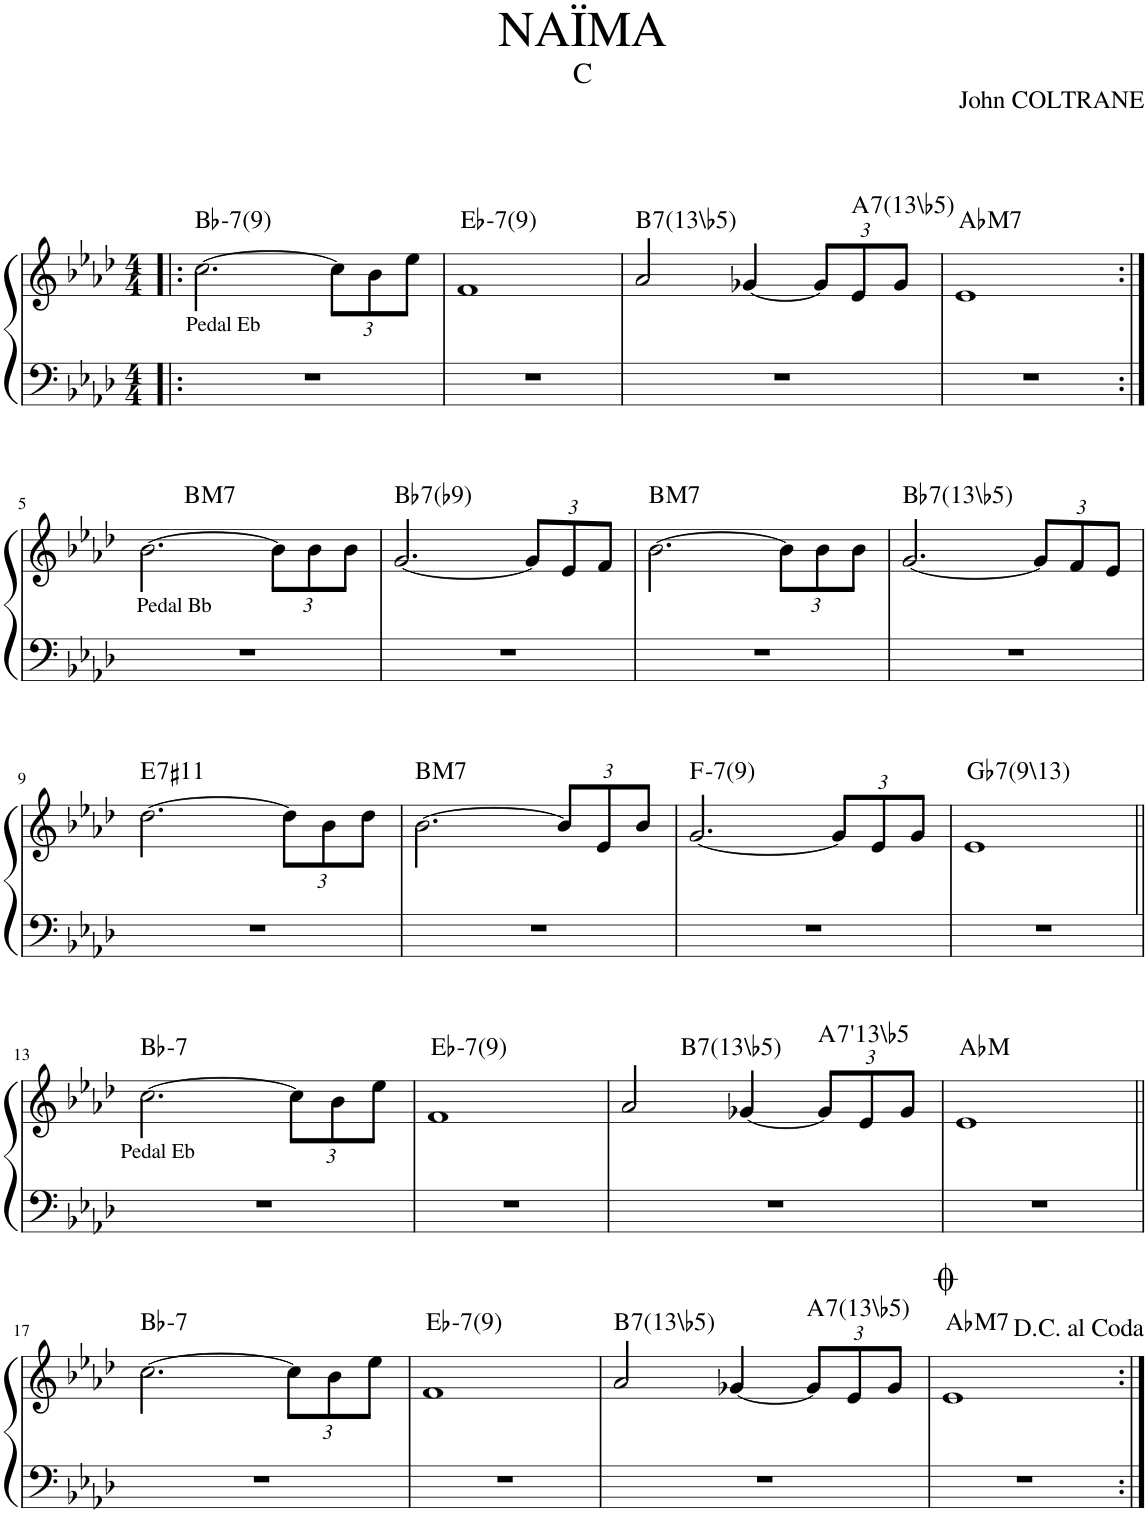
**kern	**kern	**harte
*part1	*part1	*part1
*staff2	*staff1	*
*I"Piano	*	*
*I'Pno.	*	*
*clefF4	*clefG2	*
*k[b-e-a-d-]	*k[b-e-a-d-]	*
*M4/4	*M4/4	*
=1!|:	=1!|:	=1!|:
!	!LO:TX:b:t=Pedal Eb	!LO:H:kt=7
1r	[2.cc\	Bb:min7(9)
*	*Xbrackettup	*
.	12cc\L]	.
.	12b-\	.
.	12ee-\J	.
=2	=2	=2
!	!	!LO:H:kt=7
1r	1f	Eb:min7(9)
=3	=3	=3
!	!	!LO:H:kt=7
1r	2a-/	B:(3,b5,b7,13)
.	[4g-X/	.
.	12g-/L]	.
!	!	!LO:H:kt=7
.	12e-/	A:(3,b5,b7,13)
.	12g-/J	.
=4	=4	=4
!	!	!LO:H:kt=M7
1r	1e-	Ab:maj7
!!LO:LB:g=z
=5:|!	=5:|!	=5:|!
!	!LO:TX:b:t=Pedal Bb	!
*	*^	*
1r	[2.b-\	4ryy	.
!	!	!	!LO:H:kt=M7
.	.	2.ryy	B:maj7
.	12b-\L]	.	.
.	12b-\	.	.
.	12b-\J	.	.
=6	=6	=6	=6
!	!	!	!LO:H:kt=7
*	*v	*v	*
1r	[2.g/	Bb:7(b9)
.	12g/L]	.
.	12e-/	.
.	12f/J	.
=7	=7	=7
!	!	!LO:H:kt=M7
1r	[2.b-\	B:maj7
.	12b-\L]	.
.	12b-\	.
.	12b-\J	.
=8	=8	=8
!	!	!LO:H:kt=7
1r	[2.g/	Bb:(3,b5,b7,13)
.	12g/L]	.
.	12f/	.
.	12e-/J	.
!!LO:LB:g=z
=9	=9	=9
!	!	!LO:H:kt=7
1r	[2.dd-\	E:7(#11)
.	12dd-\L]	.
.	12b-\	.
.	12dd-\J	.
=10	=10	=10
!	!	!LO:H:kt=M7
1r	[2.b-\	B:maj7
.	12b-/L]	.
.	12e-/	.
.	12b-/J	.
=11	=11	=11
!	!	!LO:H:kt=7
1r	[2.g/	F:min7(9)
.	12g/L]	.
.	12e-/	.
.	12g/J	.
=12	=12	=12
!	!	!LO:H:kt=7
1r	1e-	Gb:7(9,13)
!!LO:LB:g=z
=13||	=13||	=13||
!	!LO:TX:b:t=Pedal Eb	!LO:H:kt=7
1r	[2.cc\	Bb:min7
.	12cc\L]	.
.	12b-\	.
.	12ee-\J	.
=14	=14	=14
!	!	!LO:H:kt=7
1r	1f	Eb:min7(9)
=15	=15	=15
*	*^	*
1r	2a-/	4ryy	.
!	!	!	!LO:H:kt=7
.	.	2.ryy	B:(3,b5,b7,13)
.	[4g-X/	.	.
!	!	!	!LO:H:kt=7
.	12g-/L]	.	A:(3,b5,b7)
.	12e-/	.	.
.	12g-/J	.	.
=16	=16	=16	=16
!	!	!	!LO:H:kt=M
*	*v	*v	*
1r	1e-	Ab:maj
!!LO:LB:g=z
=17||	=17||	=17||
!	!	!LO:H:kt=7
1r	[2.cc\	Bb:min7
.	12cc\L]	.
.	12b-\	.
.	12ee-\J	.
=18	=18	=18
!	!	!LO:H:kt=7
1r	1f	Eb:min7(9)
=19	=19	=19
!	!	!LO:H:kt=7
1r	2a-/	B:(3,b5,b7,13)
.	[4g-X/	.
!	!	!LO:H:kt=7
.	12g-/L]	A:(3,b5,b7,13)
.	12e-/	.
.	12g-/J	.
=20	=20	=20
!	!	!LO:H:kt=M7
1r	1e-	Ab:maj7
=:|!	=:|!	=:|!
*-	*-	*-
